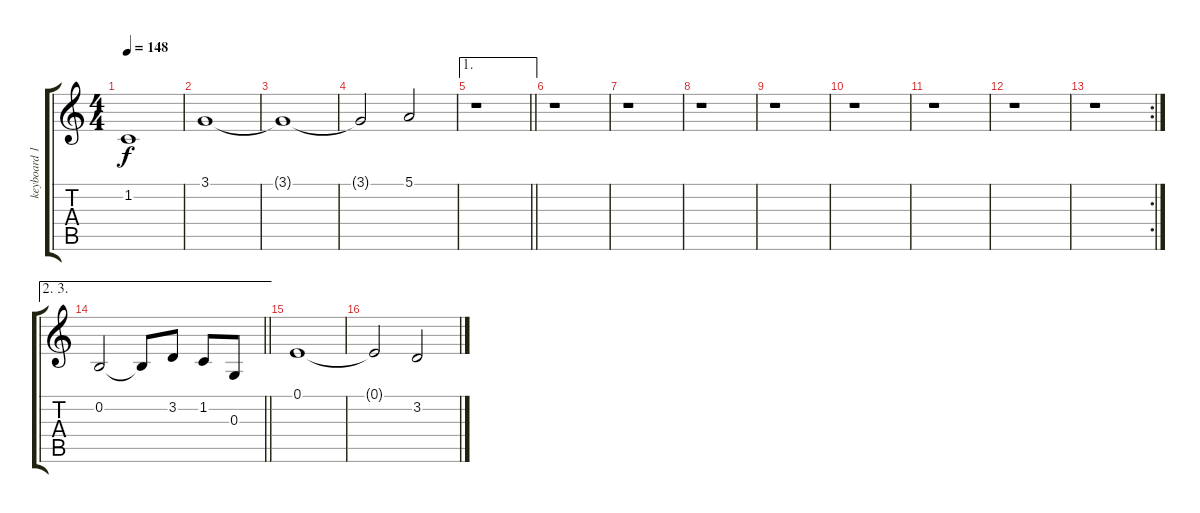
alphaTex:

\track ("keyboard 1" "keyboard 1") {instrument acousticgrandpiano}
\staff {score tabs}
\tuning (E4 B3 G3 D3 A2 E2) {hide}
\ts (4 4)
\tempo 148
\clef g2
\ks c
1.2.1{dy f} |
3.1.1 |
3.1{t}.1 |
3.1{t}.2 5.1.2 |
\ae 1
\barLineRight lightlight
r.1 |
r.1 |
r.1 |
r.1 |
r.1 |
r.1 |
r.1 |
r.1 |
\rc 2
r.1 |
\ae (2 3)
\barLineRight lightlight
0.2.2 0.2{t}.8 3.2.8 1.2.8 0.3.8 |
0.1.1 |
0.1{t}.2 3.2.2
